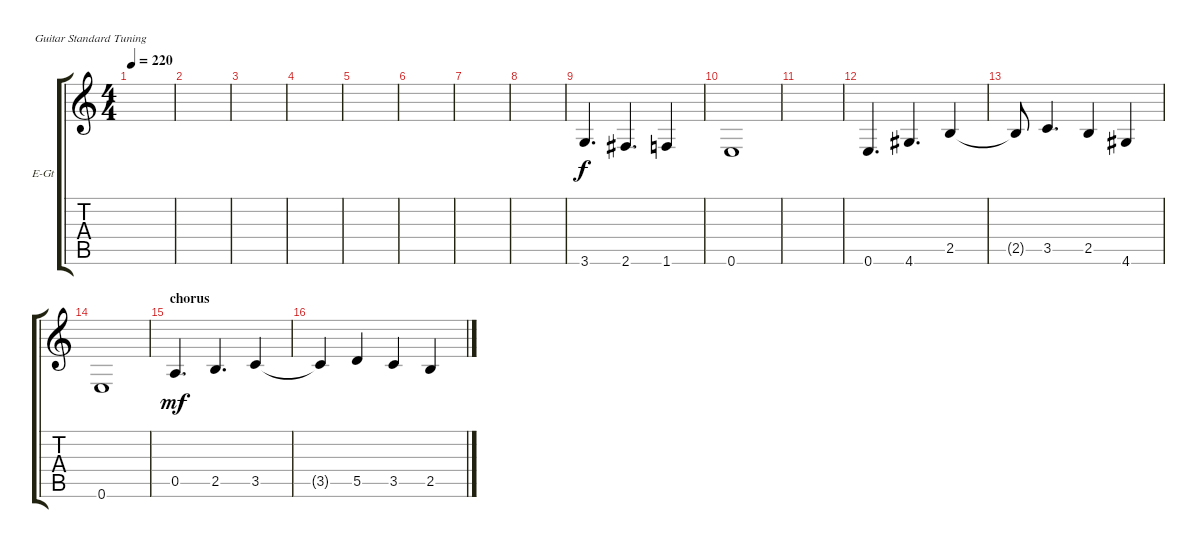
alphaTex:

\defaultSystemsLayout 4
\bracketExtendMode groupsimilarinstruments
\firstSystemTrackNameOrientation horizontal
\otherSystemsTrackNameOrientation horizontal
\track ("Electric Guitar" "E-Gt") {instrument overdrivenguitar}
\staff {score tabs}
\tuning (E4 B3 G3 D3 A2 E2)
\ts (4 4)
\tempo 220
\clef g2
\ks c
|
|
|
|
|
|
|
|
3.6.4{d dy f} 2.6.4{d} 1.6.4 |
0.6.1 |
|
0.6.4{d} 4.6.4{d} 2.5.4 |
2.5{t}.8 3.5.4{d} 2.5.4 4.6.4 |
0.6.1 |
\section ("" "chorus")
0.5.4{d dy mf} 2.5.4{d} 3.5.4 |
3.5{t}.4 5.5.4 3.5.4 2.5.4
